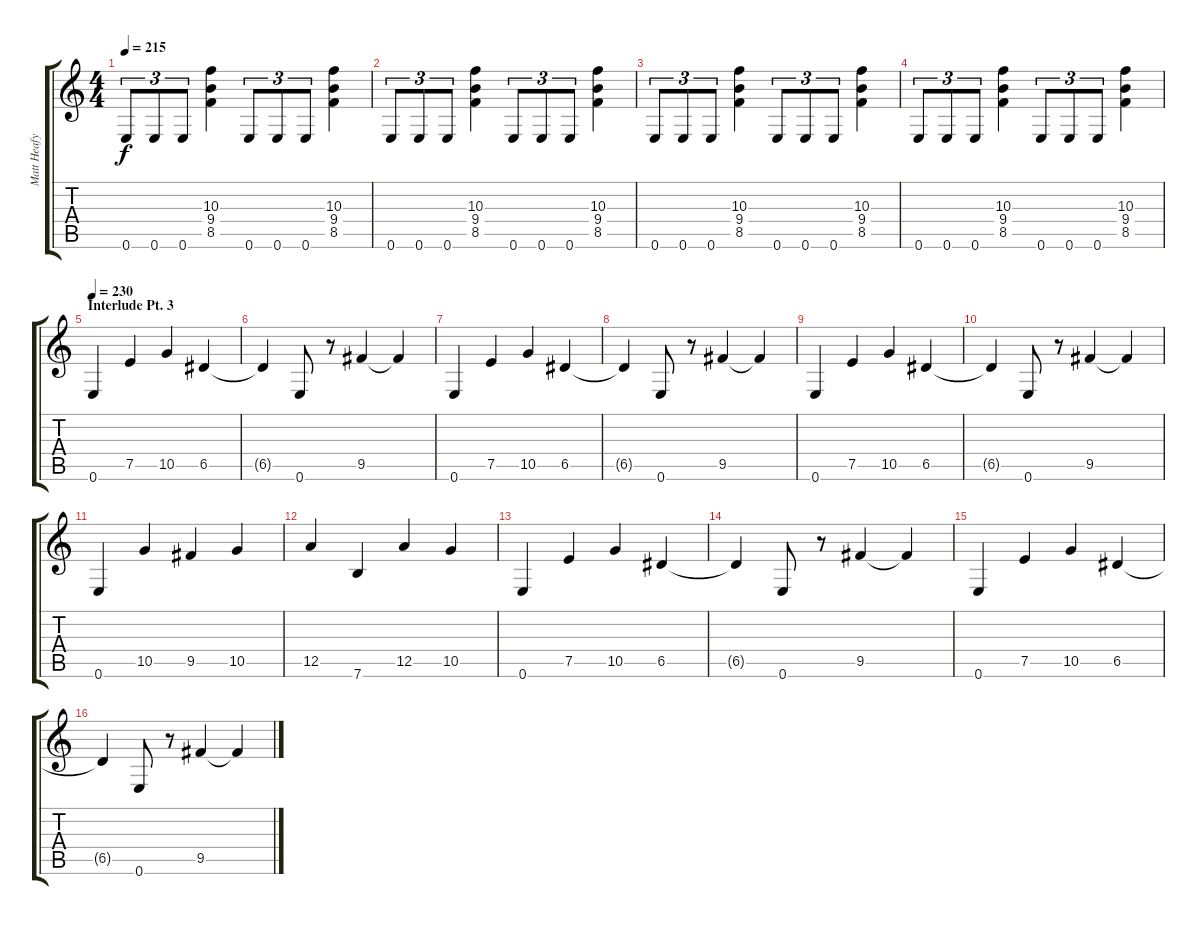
\track ("Matt Heafy Gtr. 1" "Matt Heafy") {instrument distortionguitar}
\staff {score tabs}
\tuning (E4 B3 G3 D3 A2 E2) {hide}
\ts (4 4)
\tempo 215
\clef g2
\ks c
0.6.8{tu (3 2) dy f} 0.6.8{tu (3 2)} 0.6.8{tu (3 2)} (10.3 9.4 8.5).4 0.6.8{tu (3 2)} 0.6.8{tu (3 2)} 0.6.8{tu (3 2)} (10.3 9.4 8.5).4 |
0.6.8{tu (3 2)} 0.6.8{tu (3 2)} 0.6.8{tu (3 2)} (10.3 9.4 8.5).4 0.6.8{tu (3 2)} 0.6.8{tu (3 2)} 0.6.8{tu (3 2)} (10.3 9.4 8.5).4 |
0.6.8{tu (3 2)} 0.6.8{tu (3 2)} 0.6.8{tu (3 2)} (10.3 9.4 8.5).4 0.6.8{tu (3 2)} 0.6.8{tu (3 2)} 0.6.8{tu (3 2)} (10.3 9.4 8.5).4 |
0.6.8{tu (3 2)} 0.6.8{tu (3 2)} 0.6.8{tu (3 2)} (10.3 9.4 8.5).4 0.6.8{tu (3 2)} 0.6.8{tu (3 2)} 0.6.8{tu (3 2)} (10.3 9.4 8.5).4 |
\section ("" "Interlude Pt. 3")
\tempo 230
0.6.4 7.5.4 10.5.4 6.5.4 |
6.5{t}.4 0.6.8 r.8 9.5.4 9.5{t}.4 |
0.6.4 7.5.4 10.5.4 6.5.4 |
6.5{t}.4 0.6.8 r.8 9.5.4 9.5{t}.4 |
0.6.4 7.5.4 10.5.4 6.5.4 |
6.5{t}.4 0.6.8 r.8 9.5.4 9.5{t}.4 |
0.6.4 10.5.4 9.5.4 10.5.4 |
12.5.4 7.6.4 12.5.4 10.5.4 |
0.6.4 7.5.4 10.5.4 6.5.4 |
6.5{t}.4 0.6.8 r.8 9.5.4 9.5{t}.4 |
0.6.4 7.5.4 10.5.4 6.5.4 |
6.5{t}.4 0.6.8 r.8 9.5.4 9.5{t}.4
